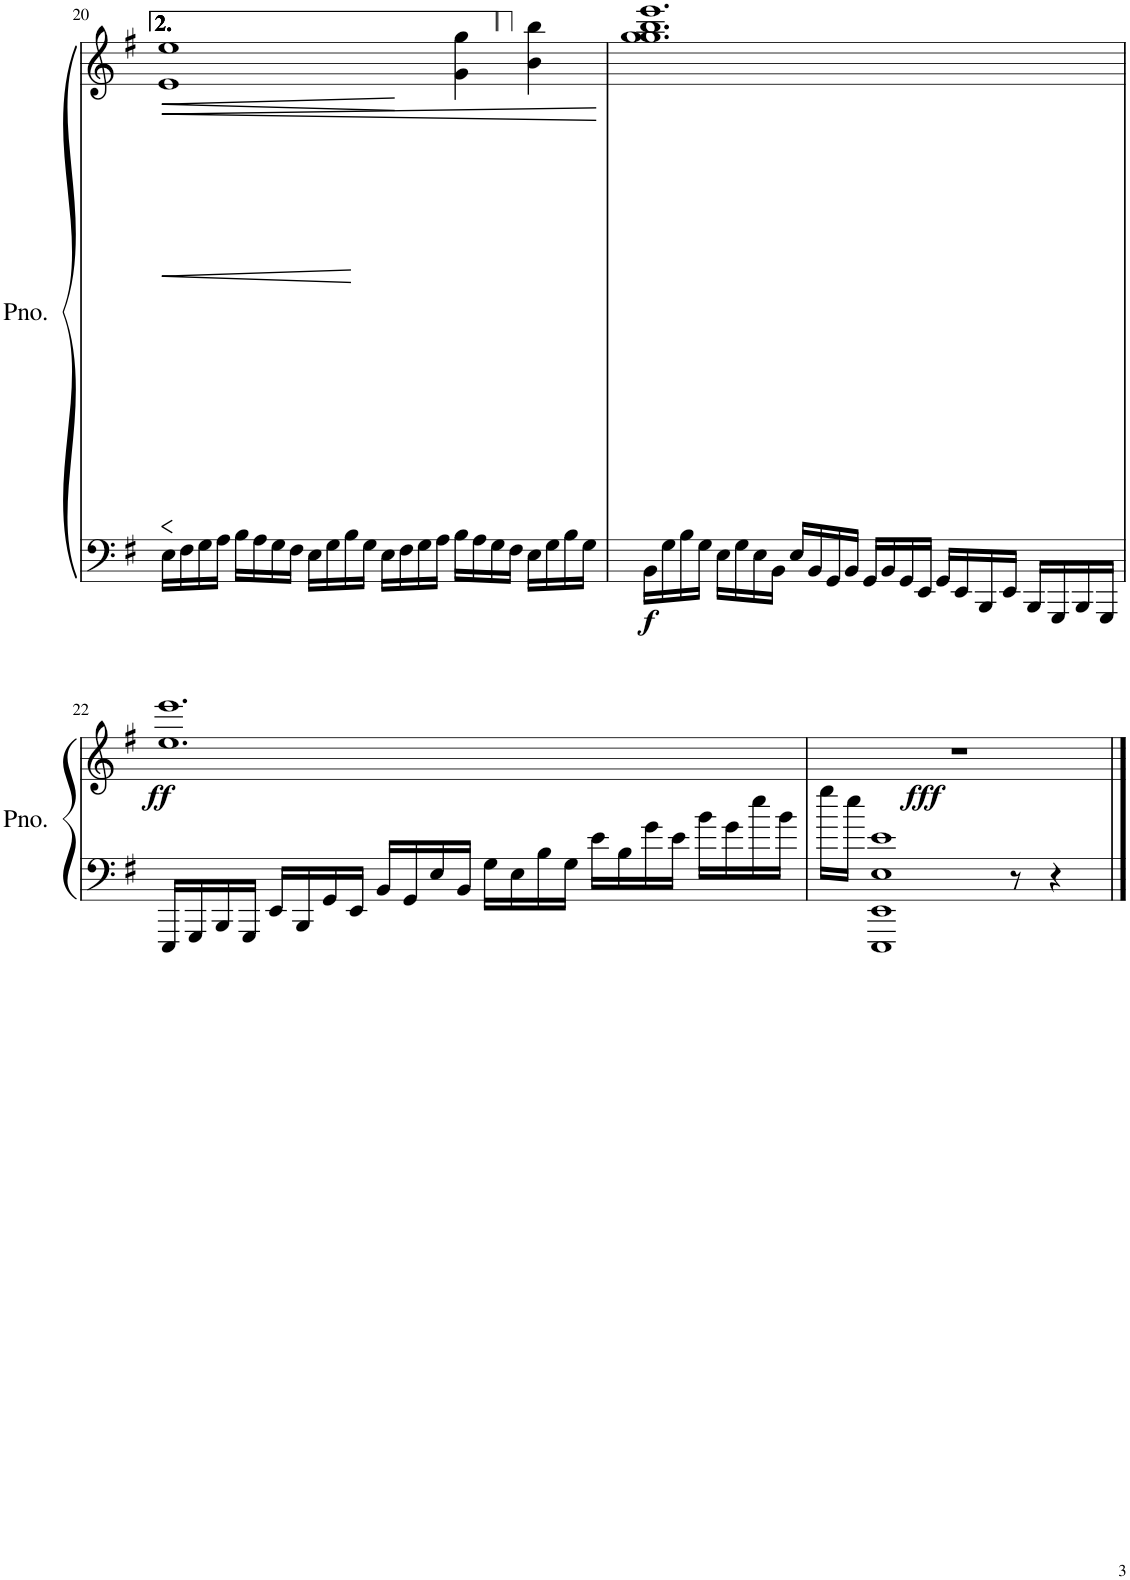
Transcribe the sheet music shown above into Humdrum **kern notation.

**kern	**kern	**dynam
*part1	*part1	*part1
*staff2	*staff1	*staff1/2
*I"Piano	*	*
*I'Pno.	*	*
!!LO:PB:g=z
*clefF4	*clefG2	*
*k[f#]	*k[f#]	*
*M3/2	*M3/2	*
=20	=20	=20
!	!	!LO:HP:b
16E\LL	1e 1ee	<
16F#\	.	[
16G\	.	.
16A\JJ	.	.
16B\LL	.	.
16A\	.	.
16G\	.	.
16F#\JJ	.	.
16E\LL	.	.
16G\	.	.
16B\	.	.
16G\JJ	.	.
16E\LL	.	.
16F#\	.	.
16G\	.	.
16A\JJ	.	.
!	!	!LO:HP:b
16B\LL	4g\ 4gg\	<
16A\	.	.
16G\	.	.
16F#\JJ	.	.
!	!	!LO:HP:b
!	!	!LO:HP:n=1:b
16E\LL	4b\ 4bb\	< <
16G\	.	.
16B\	.	.
16G\JJ	.	.
.	.	[ [ [
=21	=21	=21
!	!	!LO:DY:b=2
16BB\LL	1.gg 1.gg 1.bb 1.eee	f
16G\	.	.
16B\	.	.
16G\JJ	.	.
16E\LL	.	.
16G\	.	.
16E\	.	.
16BB\JJ	.	.
16E/LL	.	.
16BB/	.	.
16GG/	.	.
16BB/JJ	.	.
16GG/LL	.	.
16BB/	.	.
16GG/	.	.
16EE/JJ	.	.
16GG/LL	.	.
16EE/	.	.
16BBB/	.	.
16EE/JJ	.	.
16BBB/LL	.	.
16GGG/	.	.
16BBB/	.	.
16GGG/JJ	.	.
!!LO:LB:g=z
=22	=22	=22
!	!	!LO:DY:b
16EEE/LL	1.ee 1.eee	ff
16GGG/	.	.
16BBB/	.	.
16GGG/JJ	.	.
16EE/LL	.	.
16BBB/	.	.
16GG/	.	.
16EE/JJ	.	.
16BB/LL	.	.
16GG/	.	.
16E/	.	.
16BB/JJ	.	.
16G\LL	.	.
16E\	.	.
16B\	.	.
16G\JJ	.	.
16e\LL	.	.
16B\	.	.
16g\	.	.
16e\JJ	.	.
16b\LL	.	.
16g\	.	.
16ee\	.	.
16b\JJ	.	.
=23	=23	=23
!	!	!LO:DY:b
16gg\LL	1.r	fff
16ee\JJ	.	.
1EEE 1EE 1E 1e	.	.
8r	.	.
4r	.	.
==	==	==
*-	*-	*-
